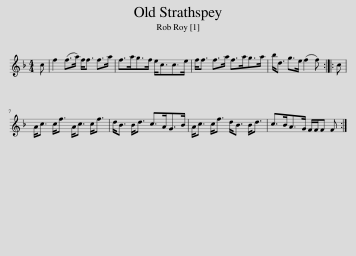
X:1
L:1/8
M:4/4
I:linebreak $
K:F
V:1 treble
V:1
 c | f2 (f>a) f<f f>a | f>ag>f e<cc>e | f<f f>a f>ag>a | b<d g>e (f2 f) :: %5
 c |$ A<c c<f A<c c<f | d<B B<d c>AG>B | A<c c<f d<B B<d | c>BA>G F/F/F F :| %10
